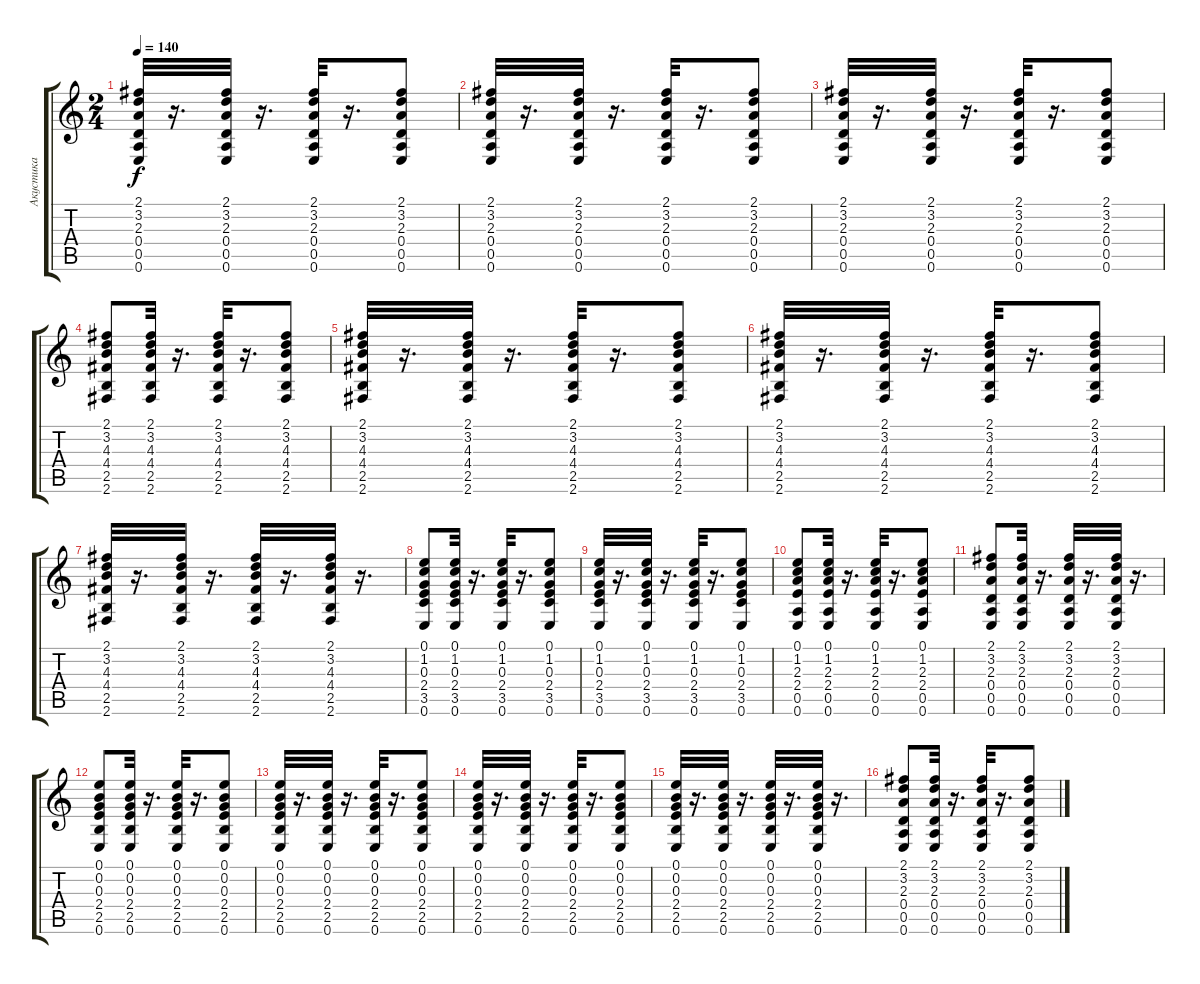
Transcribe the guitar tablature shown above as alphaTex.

\track ("Акустика" "Акустика") {instrument acousticguitarsteel}
\staff {score tabs}
\tuning (E4 B3 G3 D3 A2 E2) {hide}
\ts (2 4)
\tempo 140
\clef g2
\ks c
(2.1 3.2 2.3 0.4 0.5 0.6).32{dy f} r.16{d} (2.1 3.2 2.3 0.4 0.5 0.6).32 r.16{d} (2.1 3.2 2.3 0.4 0.5 0.6).32 r.16{d} (2.1 3.2 2.3 0.4 0.5 0.6).8 |
(2.1 3.2 2.3 0.4 0.5 0.6).32 r.16{d} (2.1 3.2 2.3 0.4 0.5 0.6).32 r.16{d} (2.1 3.2 2.3 0.4 0.5 0.6).32 r.16{d} (2.1 3.2 2.3 0.4 0.5 0.6).8 |
(2.1 3.2 2.3 0.4 0.5 0.6).32 r.16{d} (2.1 3.2 2.3 0.4 0.5 0.6).32 r.16{d} (2.1 3.2 2.3 0.4 0.5 0.6).32 r.16{d} (2.1 3.2 2.3 0.4 0.5 0.6).8 |
(2.1 3.2 4.3 4.4 2.5 2.6).8 (2.1 3.2 4.3 4.4 2.5 2.6).32 r.16{d} (2.1 3.2 4.3 4.4 2.5 2.6).32 r.16{d} (2.1 3.2 4.3 4.4 2.5 2.6).8 |
(2.1 3.2 4.3 4.4 2.5 2.6).32 r.16{d} (2.1 3.2 4.3 4.4 2.5 2.6).32 r.16{d} (2.1 3.2 4.3 4.4 2.5 2.6).32 r.16{d} (2.1 3.2 4.3 4.4 2.5 2.6).8 |
(2.1 3.2 4.3 4.4 2.5 2.6).32 r.16{d} (2.1 3.2 4.3 4.4 2.5 2.6).32 r.16{d} (2.1 3.2 4.3 4.4 2.5 2.6).32 r.16{d} (2.1 3.2 4.3 4.4 2.5 2.6).8 |
(2.1 3.2 4.3 4.4 2.5 2.6).32 r.16{d} (2.1 3.2 4.3 4.4 2.5 2.6).32 r.16{d} (2.1 3.2 4.3 4.4 2.5 2.6).32 r.16{d} (2.1 3.2 4.3 4.4 2.5 2.6).32 r.16{d} |
(0.1 1.2 0.3 2.4 3.5 0.6).8 (0.1 1.2 0.3 2.4 3.5 0.6).32 r.16{d} (0.1 1.2 0.3 2.4 3.5 0.6).32 r.16{d} (0.1 1.2 0.3 2.4 3.5 0.6).8 |
(0.1 1.2 0.3 2.4 3.5 0.6).32 r.16{d} (0.1 1.2 0.3 2.4 3.5 0.6).32 r.16{d} (0.1 1.2 0.3 2.4 3.5 0.6).32 r.16{d} (0.1 1.2 0.3 2.4 3.5 0.6).8 |
(0.1 1.2 2.3 2.4 0.5 0.6).8 (0.1 1.2 2.3 2.4 0.5 0.6).32 r.16{d} (0.1 1.2 2.3 2.4 0.5 0.6).32 r.16{d} (0.1 1.2 2.3 2.4 0.5 0.6).8 |
(2.1 3.2 2.3 0.4 0.5 0.6).8 (2.1 3.2 2.3 0.4 0.5 0.6).32 r.16{d} (2.1 3.2 2.3 0.4 0.5 0.6).32 r.16{d} (2.1 3.2 2.3 0.4 0.5 0.6).32 r.16{d} |
(0.1 0.2 0.3 2.4 2.5 0.6).8{balance 10} (0.1 0.2 0.3 2.4 2.5 0.6).32 r.16{d} (0.1 0.2 0.3 2.4 2.5 0.6).32 r.16{d} (0.1 0.2 0.3 2.4 2.5 0.6).8 |
(0.1 0.2 0.3 2.4 2.5 0.6).32 r.16{d} (0.1 0.2 0.3 2.4 2.5 0.6).32 r.16{d} (0.1 0.2 0.3 2.4 2.5 0.6).32 r.16{d} (0.1 0.2 0.3 2.4 2.5 0.6).8 |
(0.1 0.2 0.3 2.4 2.5 0.6).32 r.16{d} (0.1 0.2 0.3 2.4 2.5 0.6).32 r.16{d} (0.1 0.2 0.3 2.4 2.5 0.6).32 r.16{d} (0.1 0.2 0.3 2.4 2.5 0.6).8 |
(0.1 0.2 0.3 2.4 2.5 0.6).32 r.16{d} (0.1 0.2 0.3 2.4 2.5 0.6).32 r.16{d} (0.1 0.2 0.3 2.4 2.5 0.6).32 r.16{d} (0.1 0.2 0.3 2.4 2.5 0.6).32 r.16{d} |
(2.1 3.2 2.3 0.4 0.5 0.6).8 (2.1 3.2 2.3 0.4 0.5 0.6).32 r.16{d} (2.1 3.2 2.3 0.4 0.5 0.6).32 r.16{d} (2.1 3.2 2.3 0.4 0.5 0.6).8
